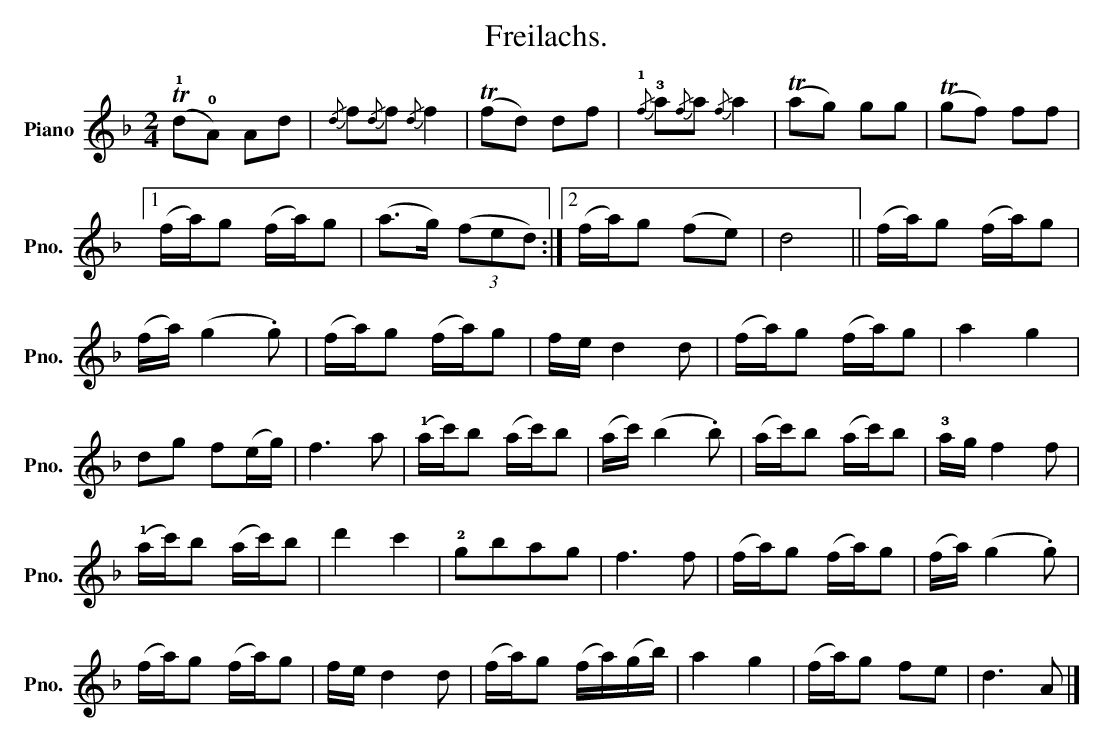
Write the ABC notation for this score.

X:1
T:Freilachs.
L:1/8
M:2/4
K:Dmin
V:1 treble nm="Piano" snm="Pno."
V:1
 (T!1!d!0!A) Ad |{/d} f{/d}f{/d} f2 | (Tfd) df |{/!1!f} !3!a{/f}a{/f} a2 | (Tag) gg | (Tgf) ff |1$ %6
 (f/a/)g (f/a/)g | (a>g) (3(fed) :|2 (f/a/)g (fe) | d4 || (f/a/)g (f/a/)g |$ (f/a/) (g2 .g) | %12
 (f/a/)g (f/a/)g | f/e/ d2 d | (f/a/)g (f/a/)g | a2 g2 |$ dg f(e/g/) | f3 a | %18
 (!1!a/c'/)b (a/c'/)b | (a/c'/) (b2 .b) | (a/c'/)b (a/c'/)b | !3!a/g/ f2 f |$ %22
 (!1!a/c'/)b (a/c'/)b | d'2 c'2 | !2!gbag | f3 f | (f/a/)g (f/a/)g | (f/a/) (g2 .g) |$ %28
 (f/a/)g (f/a/)g | f/e/ d2 d | (f/a/)g (f/a/)(g/b/) | a2 g2 | (f/a/)g fe | d3 A |] %34
